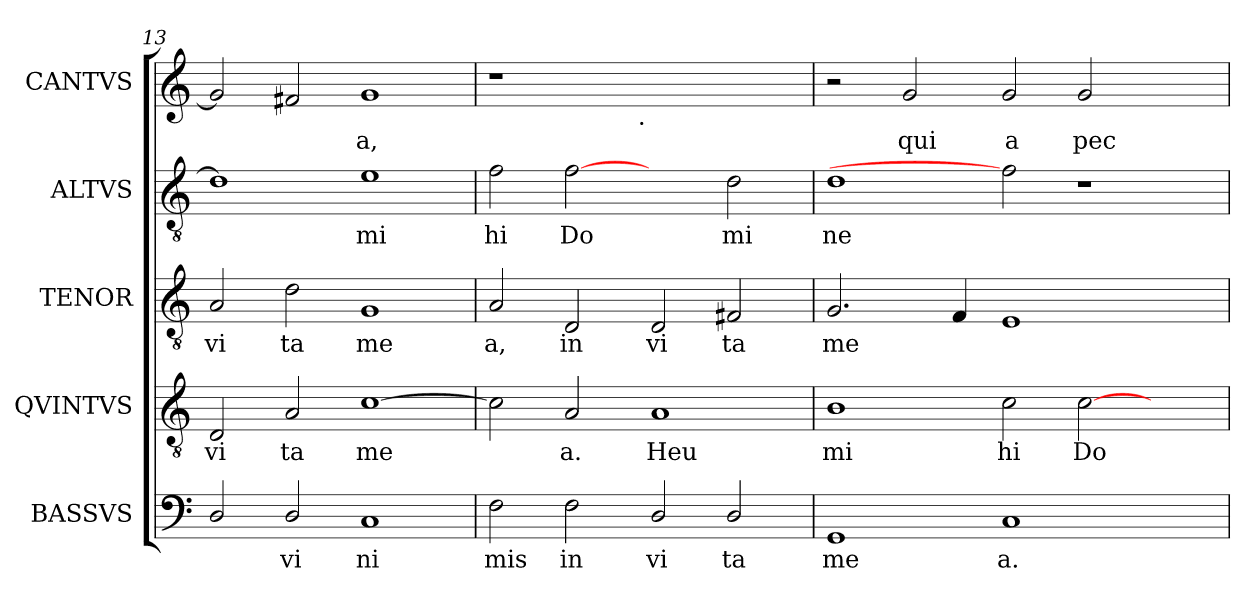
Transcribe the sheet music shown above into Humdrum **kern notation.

**kern	**text	**kern	**text	**kern	**text	**kern	**text	**kern	**text
*part5	*part5	*part4	*part4	*part3	*part3	*part2	*part2	*part1	*part1
*staff5	*staff5	*staff4	*staff4	*staff3	*staff3	*staff2	*staff2	*staff1	*staff1
*I"BASSVS	*	*I"QVINTVS	*	*I"TENOR	*	*I"ALTVS	*	*I"CANTVS	*
*clefF4	*	*clefGv2	*	*clefGv2	*	*clefGv2	*	*clefG2	*
*k[]	*	*k[]	*	*k[]	*	*k[]	*	*k[]	*
*C:	*	*C:	*	*C:	*	*C:	*	*C:	*
=13	=13	=13	=13	=13	=13	=13	=13	=13	=13
!	!LO:LY:b:cj	!	!LO:LY:b:cj	!	!LO:LY:b:cj	!	!LO:LY:b:cj	!	!LO:LY:b:cj
2D/	.	2D/	vi	2A/	vi	1d]	.	2g/]	.
!	!LO:LY:b:cj	!	!LO:LY:b:cj	!	!LO:LY:b:cj	!	!	!	!LO:LY:b:cj
2D/	vi	2A/	ta	2d\	ta	.	.	2f#/	.
!	!LO:LY:b:cj	!	!LO:LY:b:cj	!	!LO:LY:b:cj	!	!LO:LY:b:cj	!	!LO:LY:b:cj
1C	ni	[>1c	me	1G	me	1e	mi	1g	a,
=14	=14	=14	=14	=14	=14	=14	=14	=14	=14
!	!LO:LY:b:cj	!	!LO:LY:b:cj	!	!LO:LY:b:cj	!	!LO:LY:b:cj	!	!
*	*	*	*	*	*	*	*	*^	*
2F\	mis	2c\]	.	2A/	a,	2f\	hi	1r	2ryy	.
!	!LO:LY:b:cj	!	!LO:LY:b:cj	!	!LO:LY:b:cj	!	!LO:LY:b:cj	!	!	!
2F\	in	2A/	a.	2D/	in	[2f	Do	.	4...ryy	.
!	!	!	!	!	!	!	!	!	!LO:TX:b:t=.	!
.	.	.	.	.	.	.	.	.	1ryy	.
!	!LO:LY:b:cj	!	!LO:LY:b:cj	!	!LO:LY:b:cj	!	!	!	!	!
2D/	vi	1A	Heu	2D/	vi	2ryy	.	1ryy	.	.
!	!LO:LY:b:cj	!	!	!	!LO:LY:b:cj	!	!LO:LY:b:cj	!	!	!
2D/	ta	.	.	2F#X/	ta	2d\	mi	.	.	.
.	.	.	.	.	.	.	.	.	32ryy	.
=15	=15	=15	=15	=15	=15	=15	=15	=15	=15	=15
!	!LO:LY:b:cj	!	!LO:LY:b:cj	!	!LO:LY:b:cj	!	!LO:LY:b:cj	!	!	!
*	*	*	*	*	*	*	*	*v	*v	*
1GG	me	1B	mi	2.G/	me	1d	ne	2r	.
!	!	!	!	!	!	!	!	!	!LO:LY:b:cj
.	.	.	.	.	.	.	.	2g/	qui
!	!	!	!	!	!LO:LY:b:cj	!	!	!	!
.	.	.	.	4F/	.	.	.	.	.
!	!LO:LY:b:cj	!	!LO:LY:b:cj	!	!LO:LY:b:cj	!	!	!	!LO:LY:b:cj
1C	a.	2c\	hi	1E	.	2f]	.	2g/	a
!	!	!	!LO:LY:b:cj	!	!	!	!	!	!LO:LY:b:cj
.	.	[>2c\	Do	.	.	1r	.	2g/	pec
2ryy	.	2ryy	.	2ryy	.	.	.	2ryy	.
=	=	=	=	=	=	=	=	=	=
*-	*-	*-	*-	*-	*-	*-	*-	*-	*-
